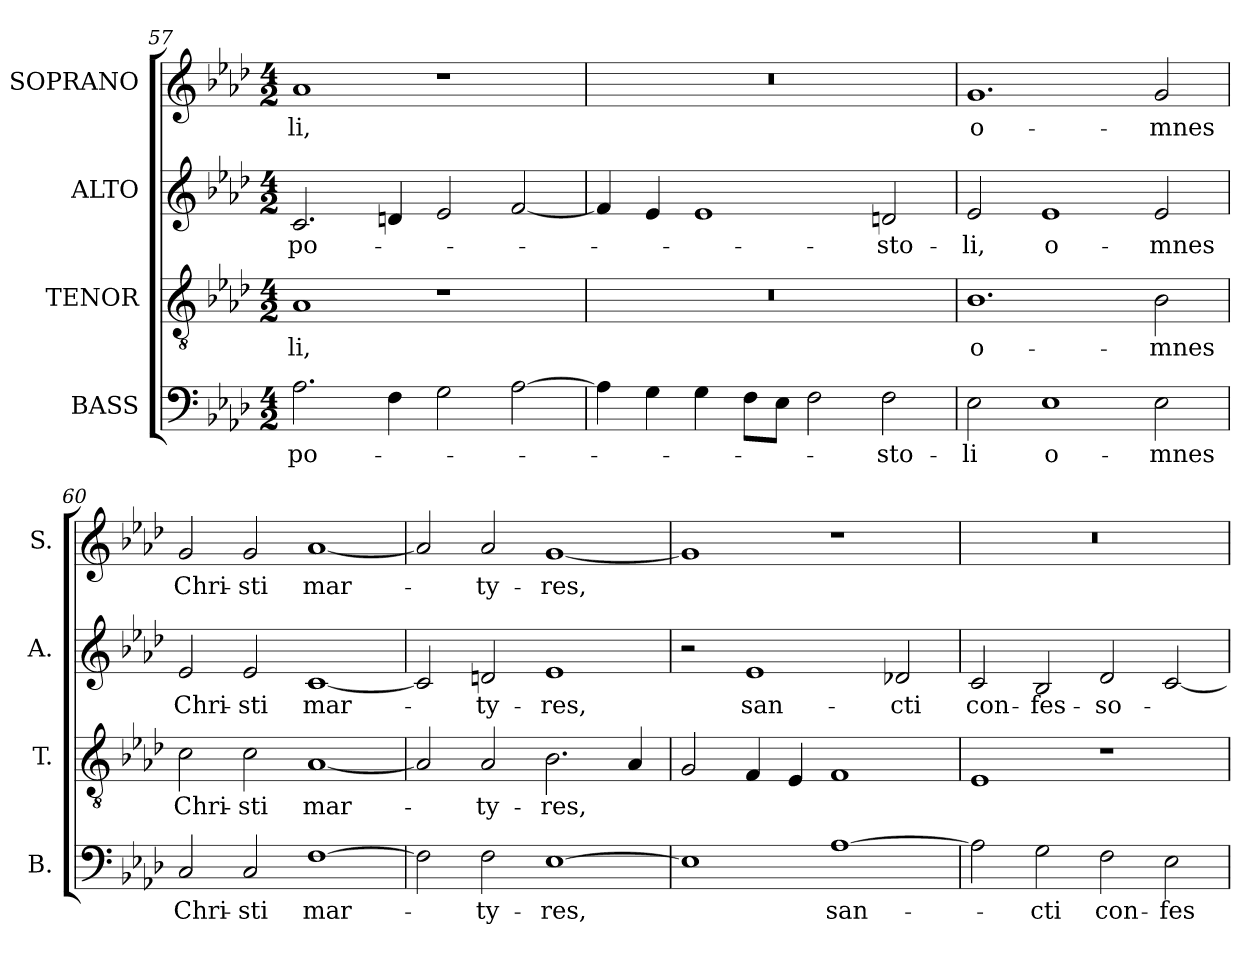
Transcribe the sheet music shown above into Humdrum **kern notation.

**kern	**text	**kern	**text	**kern	**text	**kern	**text
*part4	*part4	*part3	*part3	*part2	*part2	*part1	*part1
*staff4	*staff4	*staff3	*staff3	*staff2	*staff2	*staff1	*staff1
*I"BASS	*	*I"TENOR	*	*I"ALTO	*	*I"SOPRANO	*
*I'B.	*	*I'T.	*	*I'A.	*	*I'S.	*
*clefF4	*	*clefGv2	*	*clefG2	*	*clefG2	*
*	*	*ITrd7c12	*	*	*	*	*
*k[b-e-a-d-]	*	*k[b-e-a-d-]	*	*k[b-e-a-d-]	*	*k[b-e-a-d-]	*
*A-:	*	*A-:	*	*A-:	*	*A-:	*
*M4/2	*	*M4/2	*	*M4/2	*	*M4/2	*
=57	=57	=57	=57	=57	=57	=57	=57
!	!LO:LY:b:color=#000000	!	!	!	!	!	!
!	!	!	!LO:LY:b:color=#000000	!	!	!	!
!	!	!	!	!	!LO:LY:b:color=#000000	!	!
!	!	!	!	!	!	!	!LO:LY:b:color=#000000
2.A-i\	-po-	1AA-i	-li,	2.ci/	-po-	1a-i	-li,
4Fi\	.	.	.	4dni/	.	.	.
2Gi\	.	1r	.	2e-i/	.	1r	.
[2A-i\	.	.	.	[2fi/	.	.	.
=58	=58	=58	=58	=58	=58	=58	=58
!	!	!LO:N:vis=1	!	!	!	!LO:N:vis=1	!
4A-i\]	.	0r	.	4fi/]	.	0r	.
4Gi\	.	.	.	4e-i/	.	.	.
4Gi\	.	.	.	1e-i	.	.	.
8Fi\L	.	.	.	.	.	.	.
8E-i\J	.	.	.	.	.	.	.
2Fi\	.	.	.	.	.	.	.
!	!LO:LY:b:color=#000000	!	!	!	!	!	!
!	!	!	!	!	!LO:LY:b:color=#000000	!	!
2Fi\	-sto-	.	.	2dni/	-sto-	.	.
!!LO:LB:g=z
=59	=59	=59	=59	=59	=59	=59	=59
!	!LO:LY:b:color=#000000	!	!	!	!	!	!
!	!	!	!LO:LY:b:color=#000000	!	!	!	!
!	!	!	!	!	!LO:LY:b:color=#000000	!	!
!	!	!	!	!	!	!	!LO:LY:b:color=#000000
2E-i\	-li	1.BB-i	o-	2e-i/	-li,	1.gi	o-
!	!LO:LY:b:color=#000000	!	!	!	!	!	!
!	!	!	!	!	!LO:LY:b:color=#000000	!	!
1E-i	o-	.	.	1e-i	o-	.	.
!	!LO:LY:b:color=#000000	!	!	!	!	!	!
!	!	!	!LO:LY:b:color=#000000	!	!	!	!
!	!	!	!	!	!LO:LY:b:color=#000000	!	!
!	!	!	!	!	!	!	!LO:LY:b:color=#000000
2E-i\	-mnes	2BB-i\	-mnes	2e-i/	-mnes	2gi/	-mnes
=60	=60	=60	=60	=60	=60	=60	=60
!	!LO:LY:b:color=#000000	!	!	!	!	!	!
!	!	!	!LO:LY:b:color=#000000	!	!	!	!
!	!	!	!	!	!LO:LY:b:color=#000000	!	!
!	!	!	!	!	!	!	!LO:LY:b:color=#000000
2Ci/	Chri-	2Ci\	Chri-	2e-i/	Chri-	2gi/	Chri-
!	!LO:LY:b:color=#000000	!	!	!	!	!	!
!	!	!	!LO:LY:b:color=#000000	!	!	!	!
!	!	!	!	!	!LO:LY:b:color=#000000	!	!
!	!	!	!	!	!	!	!LO:LY:b:color=#000000
2Ci/	-sti	2Ci\	-sti	2e-i/	-sti	2gi/	-sti
!	!LO:LY:b:color=#000000	!	!	!	!	!	!
!	!	!	!LO:LY:b:color=#000000	!	!	!	!
!	!	!	!	!	!LO:LY:b:color=#000000	!	!
!	!	!	!	!	!	!	!LO:LY:b:color=#000000
[1Fi	mar-	[1AA-i	mar-	[1ci	mar-	[1a-i	mar-
=61	=61	=61	=61	=61	=61	=61	=61
2Fi\]	.	2AA-i/]	.	2ci/]	.	2a-i/]	.
!	!LO:LY:b:color=#000000	!	!	!	!	!	!
!	!	!	!LO:LY:b:color=#000000	!	!	!	!
!	!	!	!	!	!LO:LY:b:color=#000000	!	!
!	!	!	!	!	!	!	!LO:LY:b:color=#000000
2Fi\	-ty-	2AA-i/	-ty-	2dni/	-ty-	2a-i/	-ty-
!	!LO:LY:b:color=#000000	!	!	!	!	!	!
!	!	!	!LO:LY:b:color=#000000	!	!	!	!
!	!	!	!	!	!LO:LY:b:color=#000000	!	!
!	!	!	!	!	!	!	!LO:LY:b:color=#000000
[1E-i	-res,	2.BB-i\	-res,	1e-i	-res,	[1gi	-res,
.	.	4AA-i/	.	.	.	.	.
=62	=62	=62	=62	=62	=62	=62	=62
1E-i]	.	2GGi/	.	2r	.	1gi]	.
!	!	!	!	!	!LO:LY:b:color=#000000	!	!
.	.	4FFi/	.	1e-i	san-	.	.
.	.	4EE-i/	.	.	.	.	.
!	!LO:LY:b:color=#000000	!	!	!	!	!	!
[1A-i	san-	1FFi	.	.	.	1r	.
!	!	!	!	!	!LO:LY:b:color=#000000	!	!
.	.	.	.	2d-Xi/	-cti	.	.
=63	=63	=63	=63	=63	=63	=63	=63
!	!	!	!	!	!LO:LY:b:color=#000000	!LO:N:vis=1	!
2A-i\]	.	1EE-i	.	2ci/	con-	0r	.
!	!LO:LY:b:color=#000000	!	!	!	!	!	!
!	!	!	!	!	!LO:LY:b:color=#000000	!	!
2Gi\	-cti	.	.	2B-i/	-fes-	.	.
!	!LO:LY:b:color=#000000	!	!	!	!	!	!
!	!	!	!	!	!LO:LY:b:color=#000000	!	!
2Fi\	con-	1r	.	2d-i/	-so-	.	.
!	!LO:LY:b:color=#000000	!	!	!	!	!	!
2E-i\	-fes-	.	.	[2ci/	.	.	.
=	=	=	=	=	=	=	=
*-	*-	*-	*-	*-	*-	*-	*-
